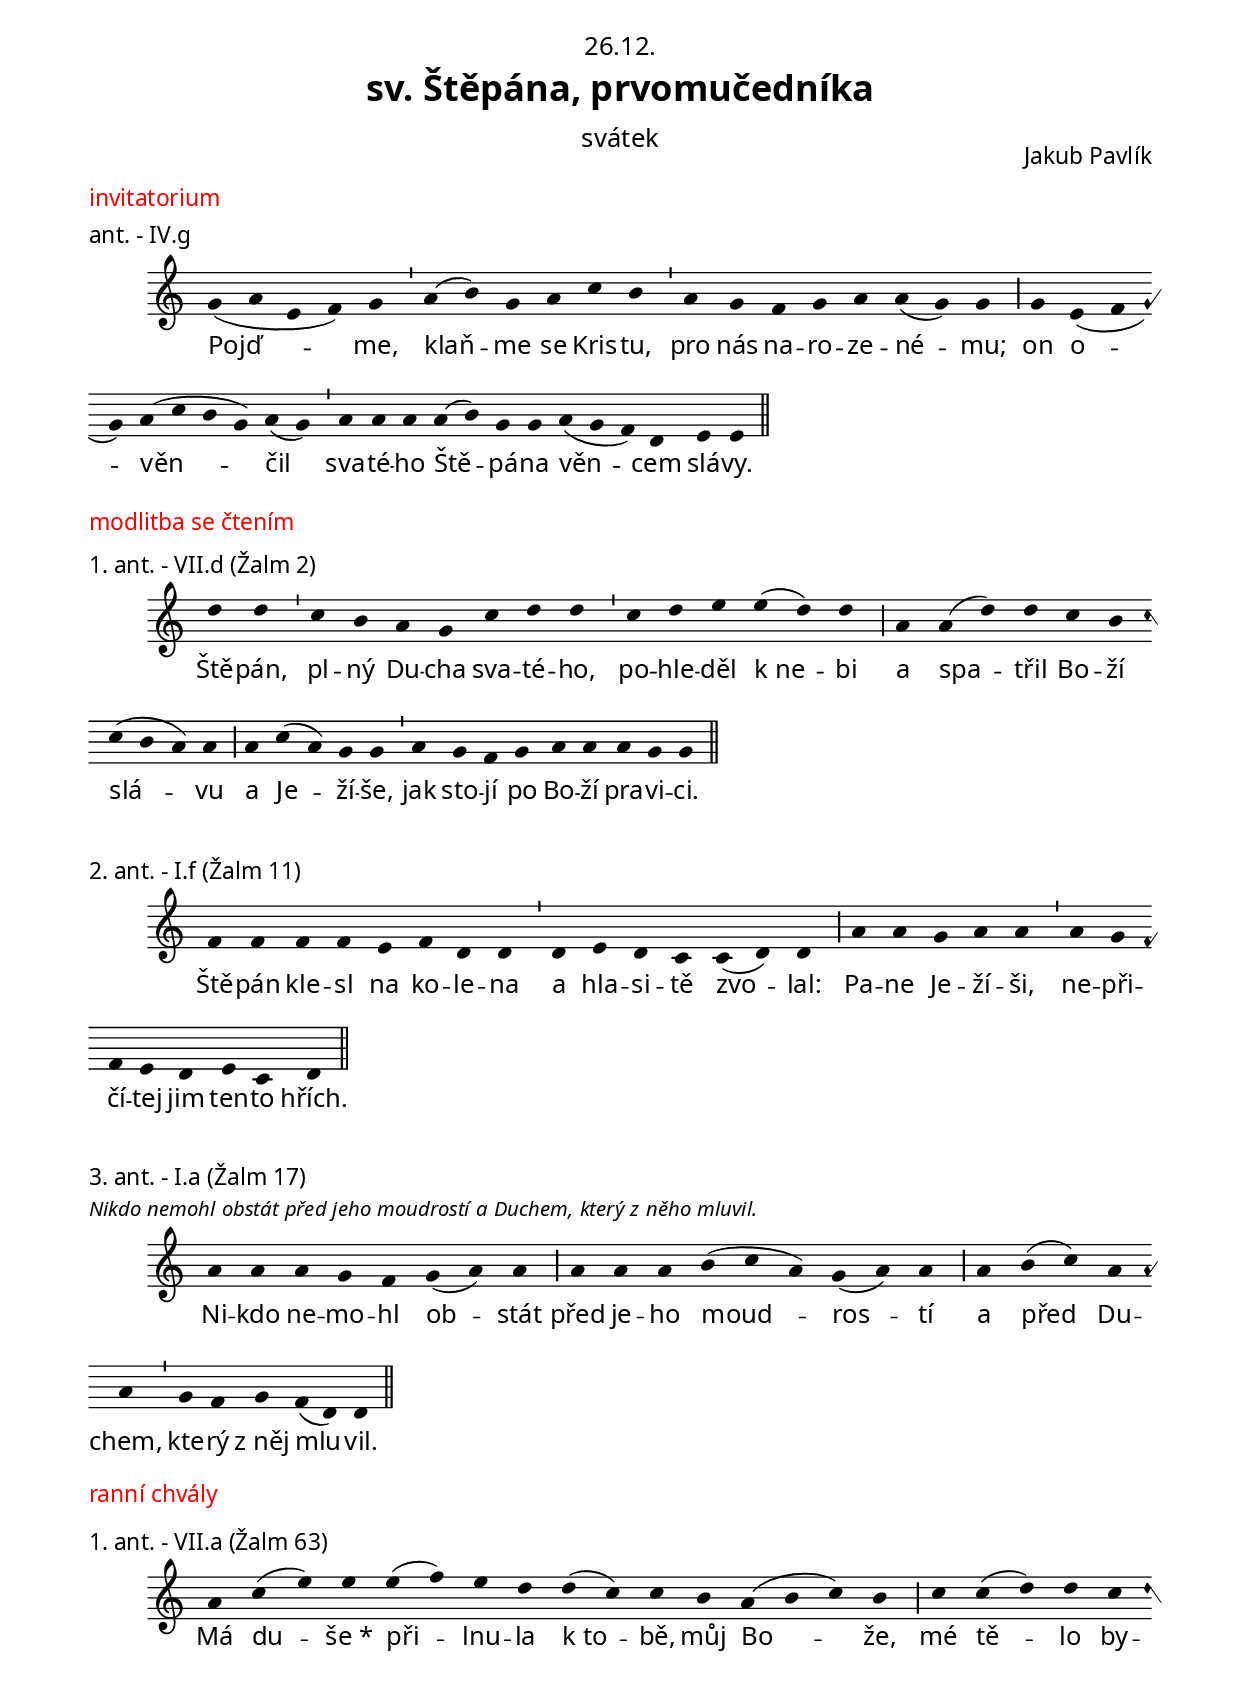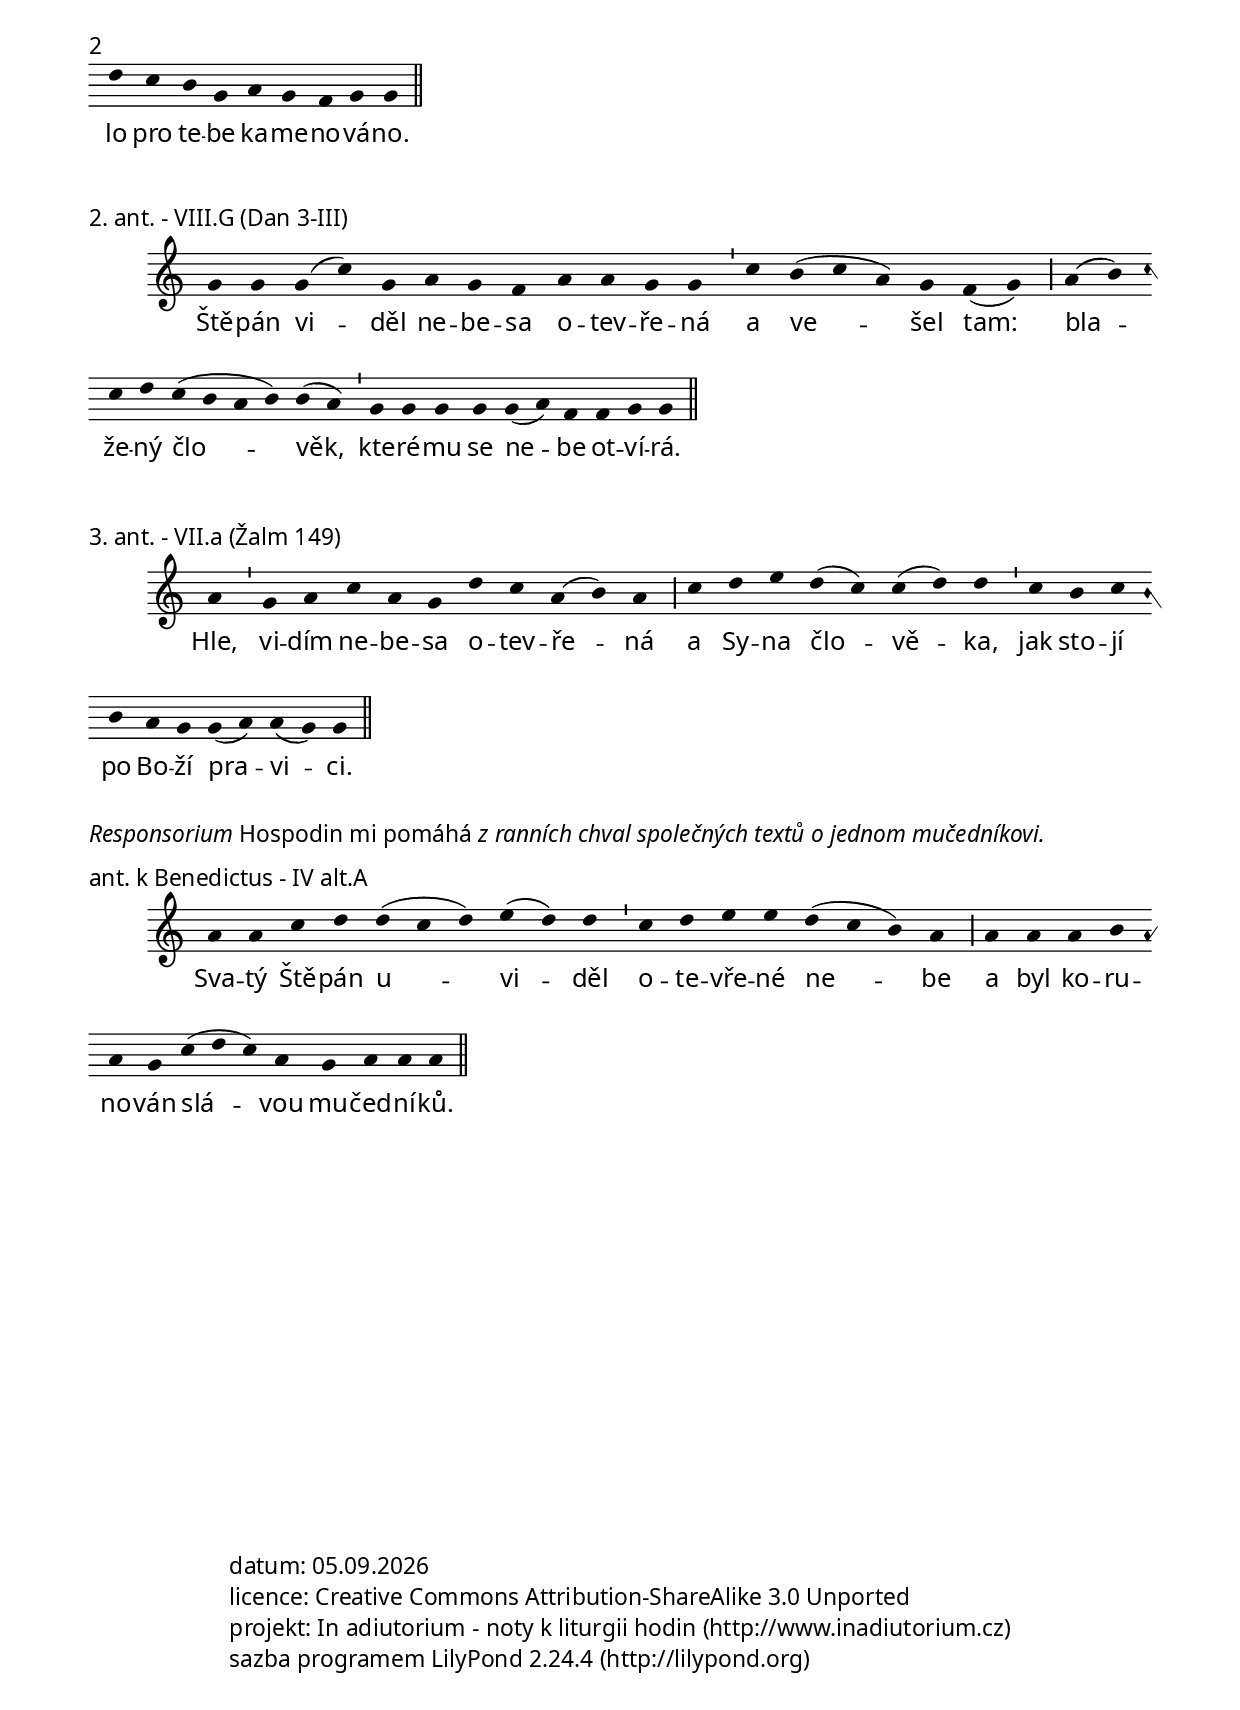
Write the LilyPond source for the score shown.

\version "2.16.0"

\include "../spolecne.ly"

\header {
  title = \markup\titleSvatek
            "sv. Štěpána, prvomučedníka"
            "svátek"
            26.12.
  composer = "Jakub Pavlík"
}

\markup {\nadpisHodinka {"invitatorium"}}

\score {
  \relative c'' {
    \choralniRezim
    g4( a e f) g \barMin
    a( b) g a c b \barMin
    a g f g a a( g) g \barMaior
    g e( f g) a( c b g) a( g) \barMin
    a a a a( b) g g a( g f) d e e \barFinalis
  }
  \addlyrics {
    Pojď -- me,
    klaň -- me se Kris -- tu,
    pro nás na -- ro -- ze -- né -- mu;
    on o -- věn -- čil sva -- té -- ho Ště -- pá -- na
    věn -- cem slá -- vy.
  }
  \header {
    quid = "ant."
    modus = "IV"
    differentia = "g"
    psalmus = ""
    fial = "sanktoral/0928vaclav.ly#invit?zacatek&konec"
    id = "invit"
    piece = \markup {\sestavTitulekBezZalmu}
  }
}

\markup {\nadpisHodinka {"modlitba se čtením"}}

\score {
  \relative c'' {
    \choralniRezim
    d4 d \barMin
    c b a g c d d \barMin
    c d e e( d) d \barMaior
    a a( d) d c b c( b a) a \barMaior
    a c( a) g g \barMin
    a g f g a a a g g \barFinalis
  }
  \addlyrics {
    Ště -- pán,
    pl -- ný Du -- cha sva -- té -- ho,
    po -- hle -- děl k_ne -- bi
    a spa -- třil Bo -- ží slá -- vu
    a Je -- ží -- še,
    jak sto -- jí po Bo -- ží pra -- vi -- ci.
  }
  \header {
    quid = "1. ant."
    modus = "VII"
    differentia = "d"
    psalmus = "Žalm 2"
    id = "mc-a1"
    piece = \markup {\sestavTitulek}
  }
}

\score {
  \relative c' {
    \choralniRezim
    f4 f f f e f d d \barMin
    d e d c c( d) d \barMaior
    a' a g a a \barMin
    a g f e d e c d \barFinalis
  }
  \addlyrics {
    Ště -- pán kle -- sl na ko -- le -- na
    a hla -- si -- tě zvo -- lal:
    Pa -- ne Je -- ží -- ši,
    ne -- při -- čí -- tej jim ten -- to hřích.
  }
  \header {
    quid = "2. ant."
    modus = "I"
    differentia = "f"
    psalmus = "Žalm 11"
    id = "mc-a2"
    piece = \markup {\sestavTitulek}
  }
}

\score {
  \relative c'' {
    \choralniRezim
    a4 a a g f g( a) a \barMaior
    a a a b( c a) g( a) a \barMaior
    a b( c) a a \barMin
    g f g f( d) d \barFinalis
  }
  \addlyrics {
    Ni -- kdo ne -- mo -- hl ob -- stát
    před je -- ho moud -- ros -- tí
    a před Du -- chem,
    kte -- rý z_něj mlu -- vil.
  }
  \header {
    textus_approbatus = "Nikdo nemohl obstát před jeho moudrostí
    a Duchem, který z něho mluvil."
    quid = "3. ant."
    modus = "I"
    differentia = "a"
    psalmus = "Žalm 17"
    id = "mc-a3"
    piece = \markup {\sestavTitulek}
  }
}

\markup {\nadpisHodinka {"ranní chvály"}}

\score {
  \relative c'' {
    \choralniRezim
    a4 c( e) e e( f) e d d( c) c b a( b c) b \barMaior
    c c( d) d c d c b g a g f g g \barFinalis
  }
  \addlyrics {
    Má du -- še_* při -- lnu -- la k_to -- bě, můj Bo -- že,
    mé tě -- lo by -- lo pro te -- be ka -- me -- no -- vá -- no.
  }
  \header {
    quid = "1. ant."
    modus = "VII"
    differentia = "a"
    psalmus = "Žalm 63"
    id = "rch-a1"
    fons = "Vavrinec; jen prvni pulka"
    fial = "fial://sanktoral/0810vavrinec.ly#rch-a1?zacatek"
    piece = \markup {\sestavTitulek}
  }
}

\score {
  \relative c'' {
    \choralniRezim
    g4 g g( c) g a g f a a g g \barMin
    c b( c a) g f( g) \barMaior
    a( b) c d c( b a b) b( a) \barMin
    g g g g g( a) f f g g \barFinalis
  }
  \addlyrics {
    Ště -- pán vi -- děl ne -- be -- sa o -- tev -- ře -- ná
    a ve -- šel tam:
    bla -- že -- ný člo -- věk,
    kte -- ré -- mu se ne -- be ot -- ví -- rá.
  }
  \header {
    quid = "2. ant."
    modus = "VIII"
    differentia = "G"
    psalmus = "Dan 3-III"
    id = "rch-a2"
    piece = \markup {\sestavTitulek}
  }
}

\score {
  \relative c'' {
    \choralniRezim
    a4 \barMin g a c a g d' c a( b) a \barMaior
    c d e d( c) c( d) d \barMin
    c b c b a g g( a) a( g) g \barFinalis
  }
  \addlyrics {
    Hle, vi -- dím ne -- be -- sa o -- tev -- ře -- ná
    a Sy -- na člo -- vě -- ka,
    jak sto -- jí po Bo -- ží pra -- vi -- ci.
  }
  \header {
    quid = "3. ant."
    modus = "VII"
    differentia = "a"
    psalmus = "Žalm 149"
    id = "rch-a3"
    piece = \markup {\sestavTitulek}
  }
}

\markup\italic{
  Responsorium \upright{Hospodin mi pomáhá}
  z ranních chval společných textů o jednom mučedníkovi.
}

\score {
  \relative c'' {
    \choralniRezim
    a4 a c d d( c d) e( d) d \barMin c d e e d( c b) a \barMaior
    a a a b a g c( d c) a g a a a \barFinalis
  }
  \addlyrics {
    Sva -- tý Ště -- pán u -- vi -- děl o -- te -- vře -- né ne -- be
    a byl ko -- ru -- no -- ván slá -- vou mu -- čed -- ní -- ků.
  }
  \header {
    quid = "ant. k Benedictus"
    modus = "IV alt"
    differentia = "A"
    psalmus = ""
    id = "rch-aben"
    piece = \markup {\sestavTitulekBezZalmu}
  }
}